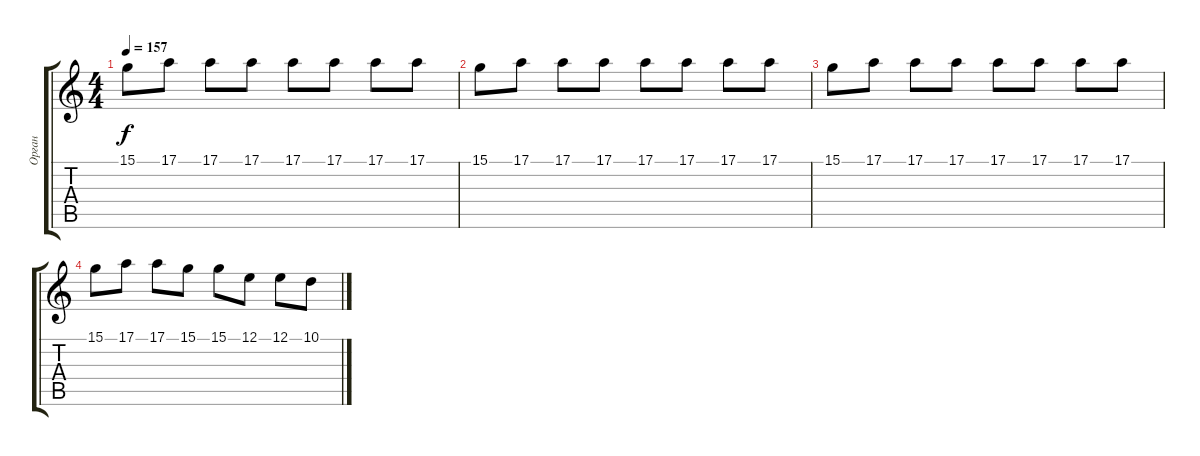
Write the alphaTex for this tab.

\track ("Орган" "Орган") {instrument rockorgan}
\staff {score tabs}
\tuning (E4 B3 G3 D3 A2 E2) {hide}
\ts (4 4)
\tempo 157
\clef g2
\ks c
15.1.8{dy f} 17.1.8 17.1.8 17.1.8 17.1.8 17.1.8 17.1.8 17.1.8 |
15.1.8 17.1.8 17.1.8 17.1.8 17.1.8 17.1.8 17.1.8 17.1.8 |
15.1.8 17.1.8 17.1.8 17.1.8 17.1.8 17.1.8 17.1.8 17.1.8 |
15.1.8 17.1.8 17.1.8 15.1.8 15.1.8 12.1.8 12.1.8 10.1.8
